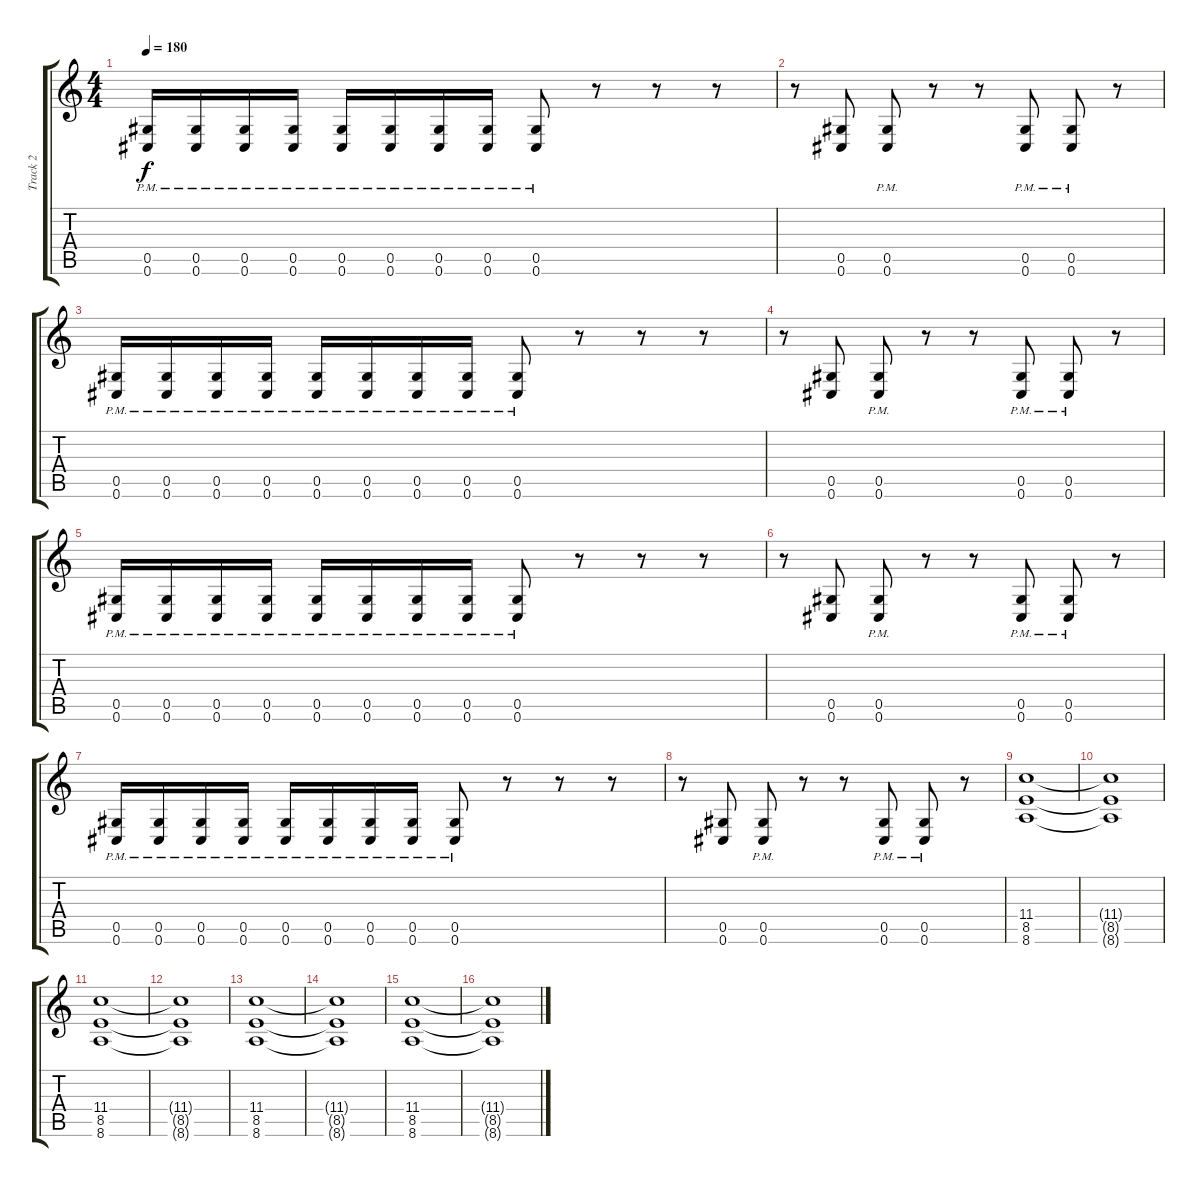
\track ("Track 2" "Track 2") {instrument distortionguitar}
\staff {score tabs}
\tuning (Eb4 Bb3 Gb3 Db3 Ab2 Db2) {hide}
\ts (4 4)
\tempo 180
\clef g2
\ks c
(0.5{pm} 0.6{pm}).16{dy f volume 16} (0.5{pm} 0.6{pm}).16 (0.5{pm} 0.6{pm}).16 (0.5{pm} 0.6{pm}).16 (0.5{pm} 0.6{pm}).16 (0.5{pm} 0.6{pm}).16 (0.5{pm} 0.6{pm}).16 (0.5{pm} 0.6{pm}).16 (0.5{pm} 0.6{pm}).8 r.8 r.8 r.8 |
r.8 (0.5 0.6).8 (0.5{pm} 0.6{pm}).8 r.8 r.8 (0.5{pm} 0.6{pm}).8 (0.5{pm} 0.6{pm}).8 r.8 |
(0.5{pm} 0.6{pm}).16{volume 16} (0.5{pm} 0.6{pm}).16 (0.5{pm} 0.6{pm}).16 (0.5{pm} 0.6{pm}).16 (0.5{pm} 0.6{pm}).16 (0.5{pm} 0.6{pm}).16 (0.5{pm} 0.6{pm}).16 (0.5{pm} 0.6{pm}).16 (0.5{pm} 0.6{pm}).8 r.8 r.8 r.8 |
r.8 (0.5 0.6).8 (0.5{pm} 0.6{pm}).8 r.8 r.8 (0.5{pm} 0.6{pm}).8 (0.5{pm} 0.6{pm}).8 r.8 |
(0.5{pm} 0.6{pm}).16{volume 16} (0.5{pm} 0.6{pm}).16 (0.5{pm} 0.6{pm}).16 (0.5{pm} 0.6{pm}).16 (0.5{pm} 0.6{pm}).16 (0.5{pm} 0.6{pm}).16 (0.5{pm} 0.6{pm}).16 (0.5{pm} 0.6{pm}).16 (0.5{pm} 0.6{pm}).8 r.8 r.8 r.8 |
r.8 (0.5 0.6).8 (0.5{pm} 0.6{pm}).8 r.8 r.8 (0.5{pm} 0.6{pm}).8 (0.5{pm} 0.6{pm}).8 r.8 |
(0.5{pm} 0.6{pm}).16{volume 16} (0.5{pm} 0.6{pm}).16 (0.5{pm} 0.6{pm}).16 (0.5{pm} 0.6{pm}).16 (0.5{pm} 0.6{pm}).16 (0.5{pm} 0.6{pm}).16 (0.5{pm} 0.6{pm}).16 (0.5{pm} 0.6{pm}).16 (0.5{pm} 0.6{pm}).8 r.8 r.8 r.8 |
r.8 (0.5 0.6).8 (0.5{pm} 0.6{pm}).8 r.8 r.8 (0.5{pm} 0.6{pm}).8 (0.5{pm} 0.6{pm}).8 r.8 |
(11.4 8.5 8.6).1{volume 13} |
(11.4{t} 8.5{t} 8.6{t}).1 |
(11.4 8.5 8.6).1{volume 13} |
(11.4{t} 8.5{t} 8.6{t}).1 |
(11.4 8.5 8.6).1{volume 13} |
(11.4{t} 8.5{t} 8.6{t}).1 |
(11.4 8.5 8.6).1{volume 13} |
(11.4{t} 8.5{t} 8.6{t}).1
